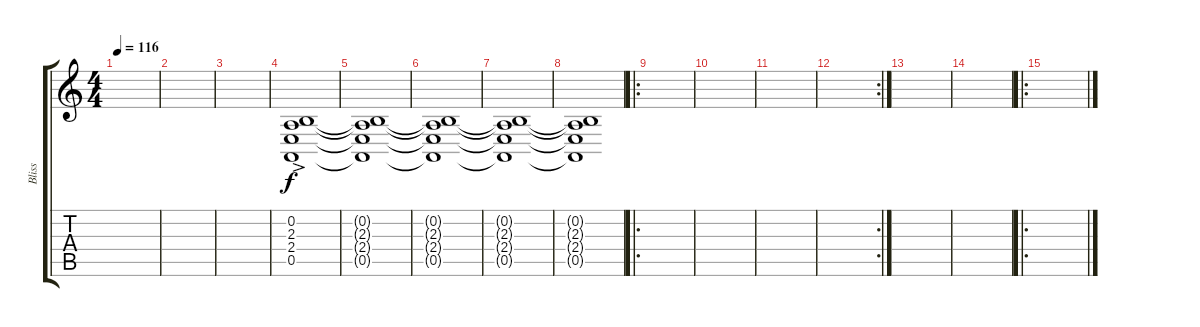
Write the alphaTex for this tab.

\track ("Bliss" "Bliss") {instrument helicopter}
\staff {score tabs}
\tuning (E4 B3 G3 D3 A2 E2) {hide}
\ts (4 4)
\tempo 116
\clef g2
\ks c
|
|
|
(0.2 2.3 2.4{ac} 0.5).1 |
(0.2{t} 2.3{t} 2.4{t} 0.5{t}).1{dy f} |
(0.2{t} 2.3{t} 2.4{t} 0.5{t}).1 |
(0.2{t} 2.3{t} 2.4{t} 0.5{t}).1{volume 0} |
(0.2{t} 2.3{t} 2.4{t} 0.5{t}).1 |
\ro
|
|
|
\rc 2
|
|
|
\ro
